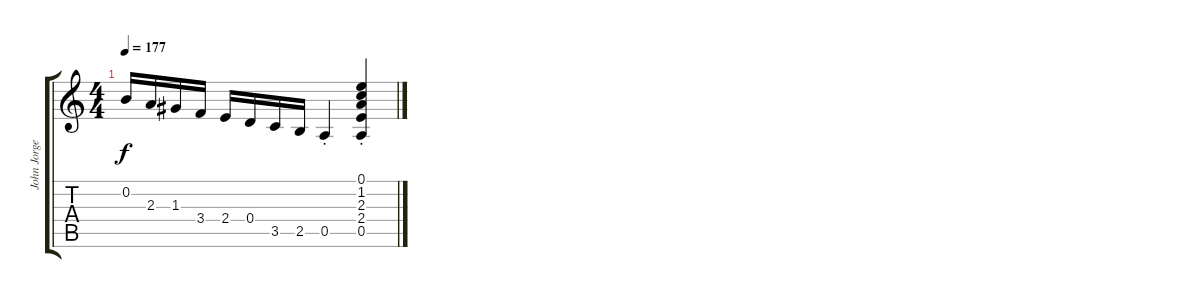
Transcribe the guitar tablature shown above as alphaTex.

\track ("John Jorgenson - Lead Acoustic" "John Jorge") {instrument acousticguitarsteel}
\staff {score tabs}
\tuning (E4 B3 G3 D3 A2 E2) {hide}
\ts (4 4)
\tempo 177
\clef g2
\ks c
0.2.16{dy f} 2.3.16 1.3.16 3.4.16 2.4.16 0.4.16 3.5.16 2.5.16 0.5{st}.4 (0.1{st} 1.2{st} 2.3{st} 2.4{st} 0.5{st}).4
